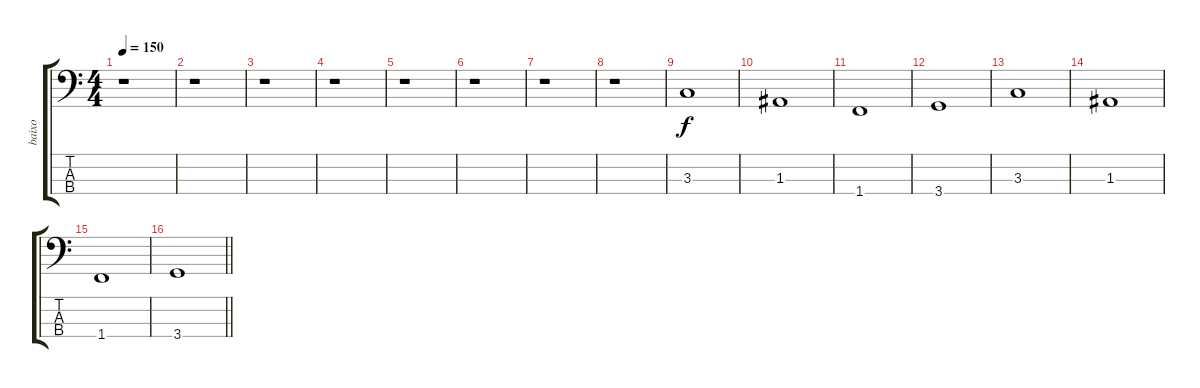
\track ("baixo" "baixo") {instrument fretlessbass}
\staff {score tabs}
\tuning (G2 D2 A1 E1) {hide}
\ts (4 4)
\tempo 150
\clef f4
\ks c
r.1{dy f instrument fretlessbass} |
r.1 |
r.1 |
r.1 |
r.1 |
r.1 |
r.1 |
r.1 |
3.3.1 |
1.3.1 |
1.4.1 |
3.4.1 |
3.3.1 |
1.3.1 |
1.4.1 |
\barLineRight lightlight
3.4.1
